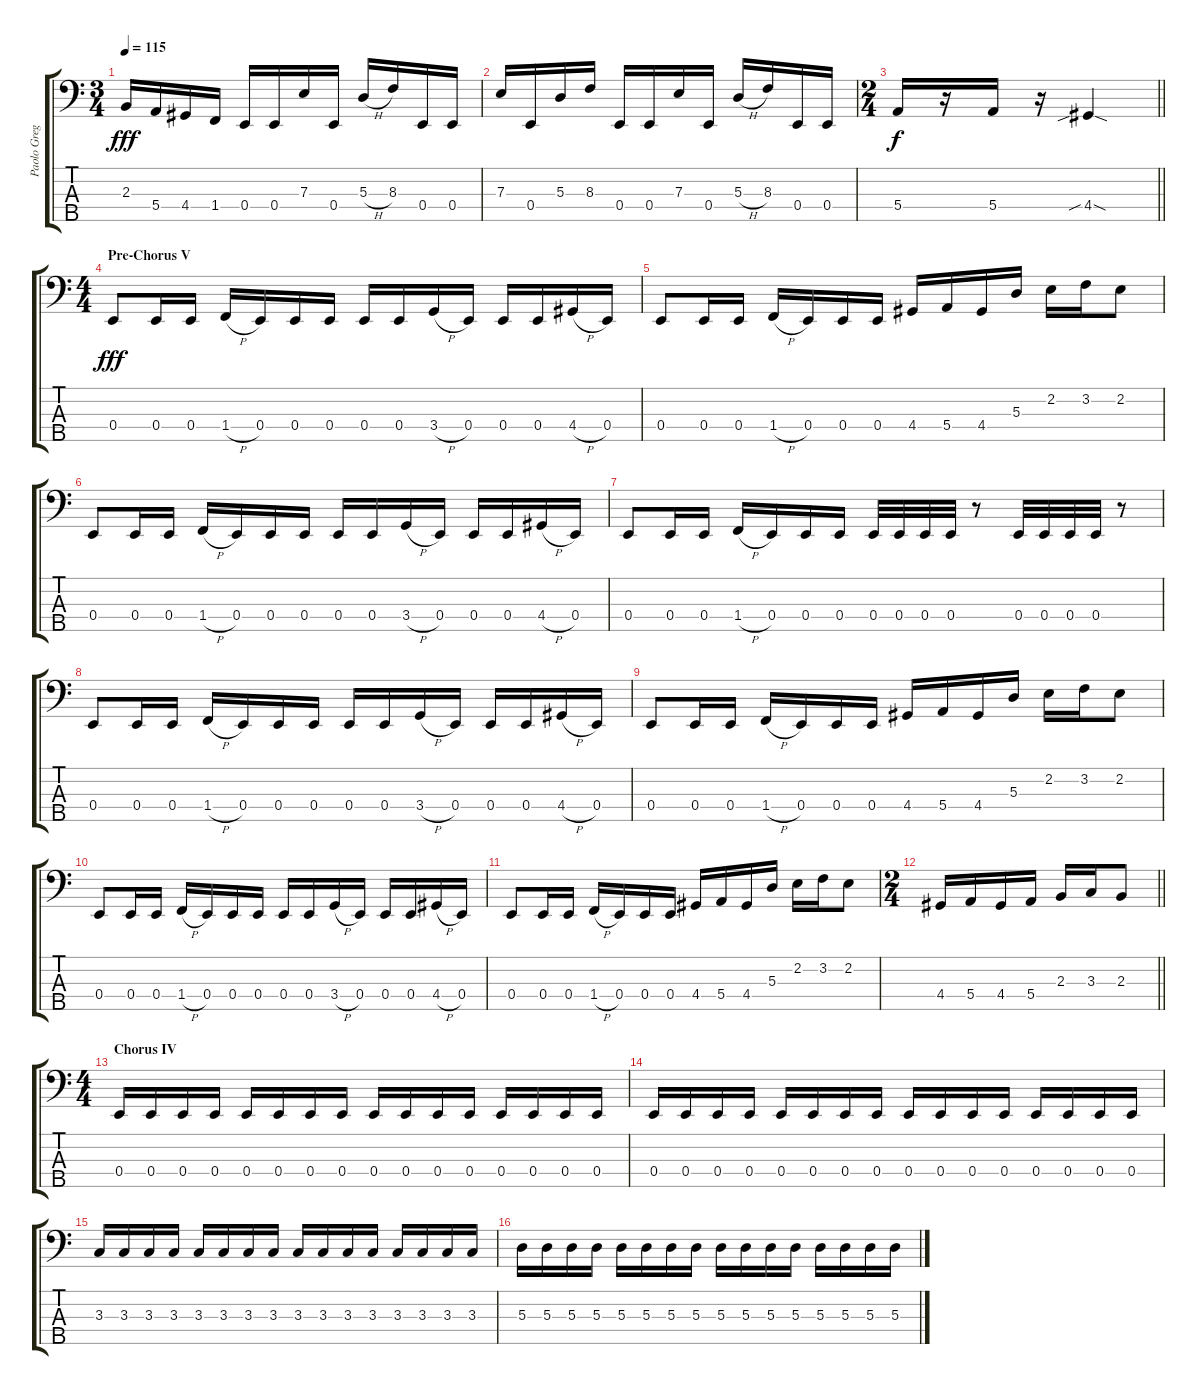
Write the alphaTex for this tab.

\track ("Paolo Gregoletto" "Paolo Greg") {instrument electricbassfinger}
\staff {score tabs}
\tuning (G2 D2 A1 E1 B0) {hide}
\ts (3 4)
\tempo 115
\clef f4
\ks c
2.3.16{dy fff} 5.4.16 4.4.16 1.4.16 0.4.16 0.4.16 7.3.16 0.4.16 5.3{h}.16 8.3.16 0.4.16 0.4.16 |
7.3.16 0.4.16 5.3.16 8.3.16 0.4.16 0.4.16 7.3.16 0.4.16 5.3{h}.16 8.3.16 0.4.16 0.4.16 |
\ts (2 4)
\barLineRight lightlight
5.4.16{dy f} r.16 5.4.16 r.16 4.4{sib sod}.4 |
\ts (4 4)
\section ("" "Pre-Chorus V")
0.4.8{dy fff} 0.4.16 0.4.16 1.4{h}.16 0.4.16 0.4.16 0.4.16 0.4.16 0.4.16 3.4{h}.16 0.4.16 0.4.16 0.4.16 4.4{h}.16 0.4.16 |
0.4.8 0.4.16 0.4.16 1.4{h}.16 0.4.16 0.4.16 0.4.16 4.4.16 5.4.16 4.4.16 5.3.16 2.2.16 3.2.16 2.2.8 |
0.4.8 0.4.16 0.4.16 1.4{h}.16 0.4.16 0.4.16 0.4.16 0.4.16 0.4.16 3.4{h}.16 0.4.16 0.4.16 0.4.16 4.4{h}.16 0.4.16 |
0.4.8 0.4.16 0.4.16 1.4{h}.16 0.4.16 0.4.16 0.4.16 0.4.32 0.4.32 0.4.32 0.4.32 r.8 0.4.32 0.4.32 0.4.32 0.4.32 r.8 |
0.4.8 0.4.16 0.4.16 1.4{h}.16 0.4.16 0.4.16 0.4.16 0.4.16 0.4.16 3.4{h}.16 0.4.16 0.4.16 0.4.16 4.4{h}.16 0.4.16 |
0.4.8 0.4.16 0.4.16 1.4{h}.16 0.4.16 0.4.16 0.4.16 4.4.16 5.4.16 4.4.16 5.3.16 2.2.16 3.2.16 2.2.8 |
0.4.8 0.4.16 0.4.16 1.4{h}.16 0.4.16 0.4.16 0.4.16 0.4.16 0.4.16 3.4{h}.16 0.4.16 0.4.16 0.4.16 4.4{h}.16 0.4.16 |
0.4.8 0.4.16 0.4.16 1.4{h}.16 0.4.16 0.4.16 0.4.16 4.4.16 5.4.16 4.4.16 5.3.16 2.2.16 3.2.16 2.2.8 |
\ts (2 4)
\barLineRight lightlight
4.4.16 5.4.16 4.4.16 5.4.16 2.3.16 3.3.16 2.3.8 |
\ts (4 4)
\section ("" "Chorus IV")
0.4.16 0.4.16 0.4.16 0.4.16 0.4.16 0.4.16 0.4.16 0.4.16 0.4.16 0.4.16 0.4.16 0.4.16 0.4.16 0.4.16 0.4.16 0.4.16 |
0.4.16 0.4.16 0.4.16 0.4.16 0.4.16 0.4.16 0.4.16 0.4.16 0.4.16 0.4.16 0.4.16 0.4.16 0.4.16 0.4.16 0.4.16 0.4.16 |
3.3.16 3.3.16 3.3.16 3.3.16 3.3.16 3.3.16 3.3.16 3.3.16 3.3.16 3.3.16 3.3.16 3.3.16 3.3.16 3.3.16 3.3.16 3.3.16 |
5.3.16 5.3.16 5.3.16 5.3.16 5.3.16 5.3.16 5.3.16 5.3.16 5.3.16 5.3.16 5.3.16 5.3.16 5.3.16 5.3.16 5.3.16 5.3.16
